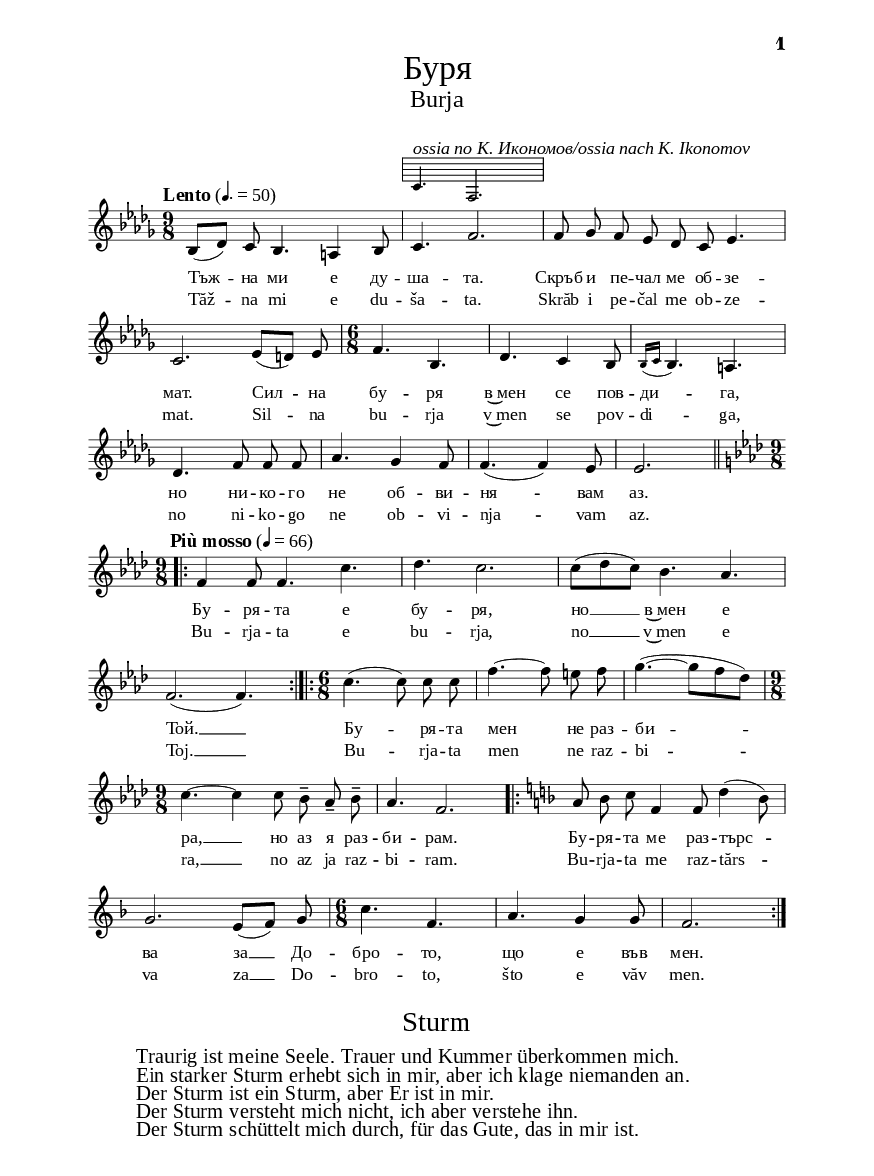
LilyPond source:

\version "2.24.3"

\include "include/globals.ily"

\bookpart {
  \label #'ref120
  \tocItem \markup "Буря – Burja"
  \include "include/bookpart-paper.ily"
  \score {
    \include "include/score-layout.ily"

    \new Staff = main  \relative c' {
      \clef treble
      \key bes \minor
      \time 9/8
      \tempoFunc "Lento" 4. "50"
      \autoBeamOff
      bes8 ( [  des8 ) ]  c8  bes4.  a4  bes8
      \override TextScript.extra-offset = #'(2.5 . 2)
      <<
        {
          c4.  f2.  |
        }
        \new Staff \with {
          \override VerticalAxisGroup.default-staff-staff-spacing =
          #'((basic-distance . 8)
             (padding . -20))
          \remove "Time_signature_engraver"
          alignAboveContext = #"main"
          fontSize = #-1.5
          \override StaffSymbol.staff-space = #(magstep -2)
          \override StaffSymbol.thickness = #(magstep -2)
          firstClef = ##f
        }
        {  c4.^\markup { \large \italic "ossia по К. Икономов/ossia nach K. Ikonomov"}  f,2.}
      >>



      f'8  ges8  f8  es8  des8 c8  es4. \break |
      c2. es8 ( [  d8 ) ]  es8 |
      \time 6/8
      f4.  bes,4. | % 8
      des4.  c4  bes8 | % 9
      \acciaccatura {  bes16[c16] }  bes4.

      a4.  \break | % 11
      des4.  f8  f8  f8 | % 12
      as4.  ges4  f8 | % 13
      f4. (f4) es8 | es2.   |
      \break

      \key f \minor \bar ".|"  | % 15


      \bar ".|:-||"   \tempoFunc "   Più mosso" 4 "66" \time 9/8 f4  f8  f4.  c'4. |

      des4.  c2.|
      c8 ( [ des8  c8 ) ]  bes4.  as4. | \break

      f2. (f4.)| \bar ":|.|:"

      \time 6/8 c'4. ( c8 ) c8  c8 |
      f4. ~  f8  e8  f8 | % 21

      g4. ( ~  g8 [  f8 des8 ) ] | \break

      \time 9/8
      c4. ~  c4  c8 bes8 -- as8 --  bes8 -- |
      as4. f2.   \bar ":|."  |  \key f \major
      \bar ".|:" a8  bes8  c8  f,4  f8 d'4 (bes8 ) | \break
      g2. e8  [ (f8) ] g8 |
      \time 6/8 c4.  f,4. | a4.  g4  g8 | f2. \bar ":|."


    }

    \addlyrics {
      Тъж -- на ми е ду -- ша -- та.
      Скръб и пе -- чал ме об -- зе --
      мат.  Сил -- на бу -- ря
      в~мен се пов --  ди -- га,
      но ни -- ко -- го не об -- ви -- ня
      -- вам аз. Бу -- ря -- та е бу -- ря,
      но __  в~мен е Той. __  Бу --
      ря -- та мен  не раз -- би --
      ра, __ но аз я раз -- би
      -- рам. Бу -- ря -- та ме раз --
      търс  -- ва за __  До -- бро --
      то, що е във мен.
    }

    \addlyrics {
      Tăž -- na mi e du -- ša -- ta.
      Skrăb i pe -- čal me ob -- ze --
      mat.  Sil -- na bu -- rja
      v~men se pov --  di -- ga,
      no ni -- ko -- go ne ob -- vi -- nja
      -- vam az. Bu -- rja -- ta e bu -- rja,
      no __  v~men e Toj. __  Bu --
      rja -- ta men  ne raz -- bi --
      ra, __ no az ja raz -- bi
      -- ram. Bu -- rja -- ta me raz --
      tărs  -- va za __  Do -- bro --
      to, što e văv men.
    }

    \header {
      title = \titleFunc "Буря" "Burja"
    }

    \midi{}

  } % score


  \markup \vspace #1

  % include foreign translation(s) of the song
  \version "2.24.4"

\markup \fill-line { \fontsize #deTitleFontSize "Sturm" }
\markup \null
\markup \null
\markup \abs-fontsize #10 {
  \hspace #5
  \override #`(baseline-skip . ,deCoupletBaselineSkip)

  \column { 
    \line { " " Traurig ist meine Seele. Trauer und Kummer überkommen mich. }

   \line { " " Ein starker Sturm erhebt sich in mir, aber ich klage niemanden an.}

   \line { " " Der Sturm ist ein Sturm, aber Er ist in mir. }

   \line { " " Der Sturm versteht mich nicht, ich aber verstehe ihn. }

   \line { " " Der Sturm schüttelt mich durch, für das Gute, das in mir ist. }

  }
}


} % bookpart
